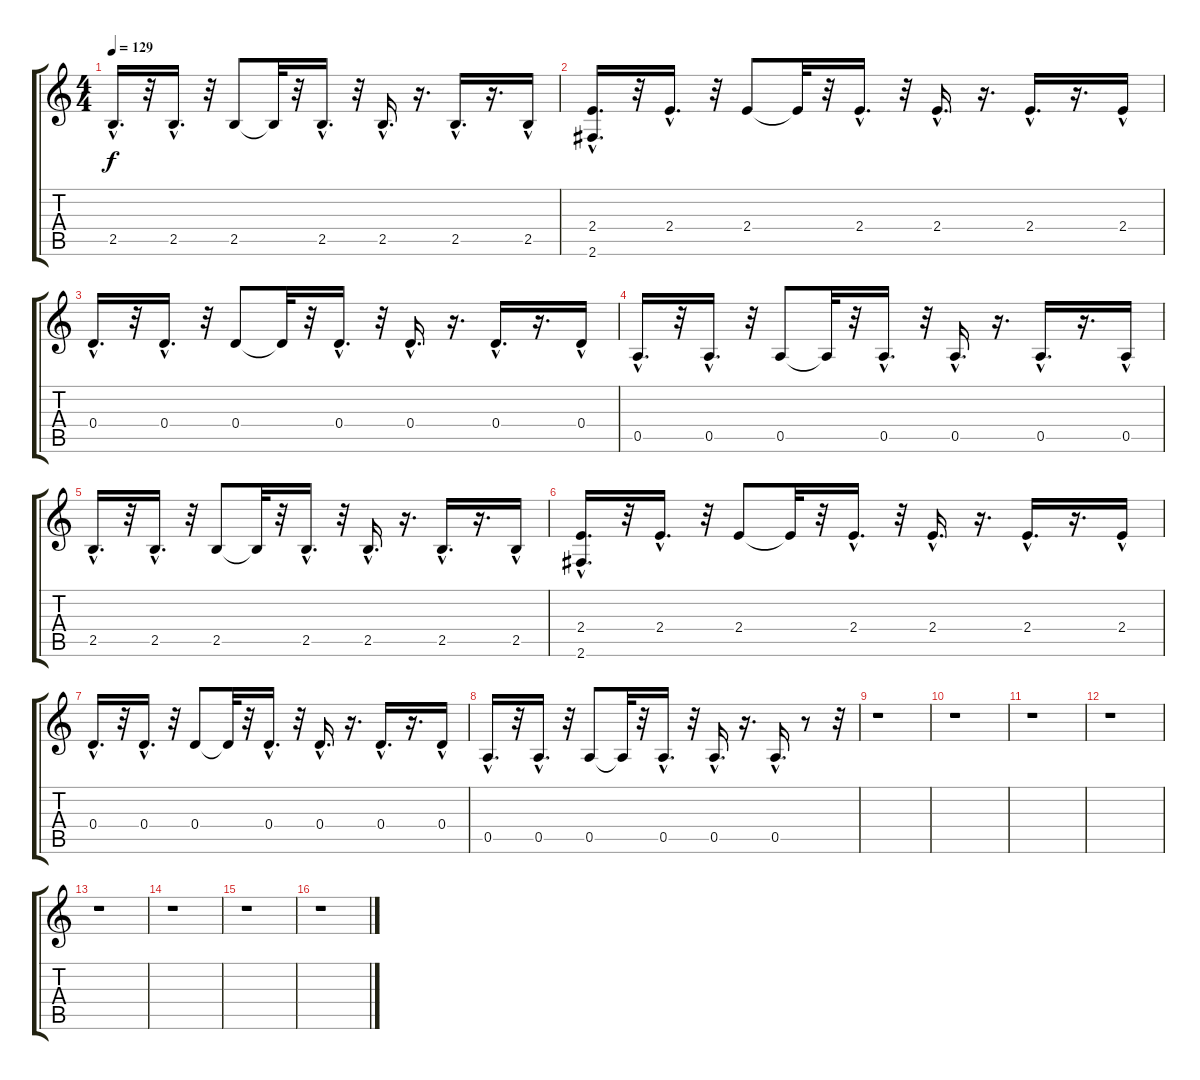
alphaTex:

\track "" {instrument acousticguitarnylon}
\staff {score tabs}
\tuning (E4 B3 G3 D3 A2 E2) {hide}
\ts (4 4)
\tempo 129
\clef g2
\ks c
2.5{hac}.16{d dy f} r.32 2.5{hac}.16{d} r.32 2.5.8 2.5{t}.32 r.32 2.5{hac}.16{d} r.32 2.5{hac}.16{d} r.16{d} 2.5{hac}.16{d} r.16{d} 2.5{hac}.16 |
(2.4{hac} 2.6).16{d} r.32 2.4{hac}.16{d} r.32 2.4.8 2.4{t}.32 r.32 2.4{hac}.16{d} r.32 2.4{hac}.16{d} r.16{d} 2.4{hac}.16{d} r.16{d} 2.4{hac}.16 |
0.4{hac}.16{d} r.32 0.4{hac}.16{d} r.32 0.4.8 0.4{t}.32 r.32 0.4{hac}.16{d} r.32 0.4{hac}.16{d} r.16{d} 0.4{hac}.16{d} r.16{d} 0.4{hac}.16 |
0.5{hac}.16{d} r.32 0.5{hac}.16{d} r.32 0.5.8 0.5{t}.32 r.32 0.5{hac}.16{d} r.32 0.5{hac}.16{d} r.16{d} 0.5{hac}.16{d} r.16{d} 0.5{hac}.16 |
2.5{hac}.16{d} r.32 2.5{hac}.16{d} r.32 2.5.8 2.5{t}.32 r.32 2.5{hac}.16{d} r.32 2.5{hac}.16{d} r.16{d} 2.5{hac}.16{d} r.16{d} 2.5{hac}.16 |
(2.4{hac} 2.6).16{d} r.32 2.4{hac}.16{d} r.32 2.4.8 2.4{t}.32 r.32 2.4{hac}.16{d} r.32 2.4{hac}.16{d} r.16{d} 2.4{hac}.16{d} r.16{d} 2.4{hac}.16 |
0.4{hac}.16{d} r.32 0.4{hac}.16{d} r.32 0.4.8 0.4{t}.32 r.32 0.4{hac}.16{d} r.32 0.4{hac}.16{d} r.16{d} 0.4{hac}.16{d} r.16{d} 0.4{hac}.16 |
0.5{hac}.16{d} r.32 0.5{hac}.16{d} r.32 0.5.8 0.5{t}.32 r.32 0.5{hac}.16{d} r.32 0.5{hac}.16{d} r.16{d} 0.5{hac}.16{d} r.8 r.32 |
r.1 |
r.1 |
r.1 |
r.1 |
r.1 |
r.1 |
r.1 |
r.1
